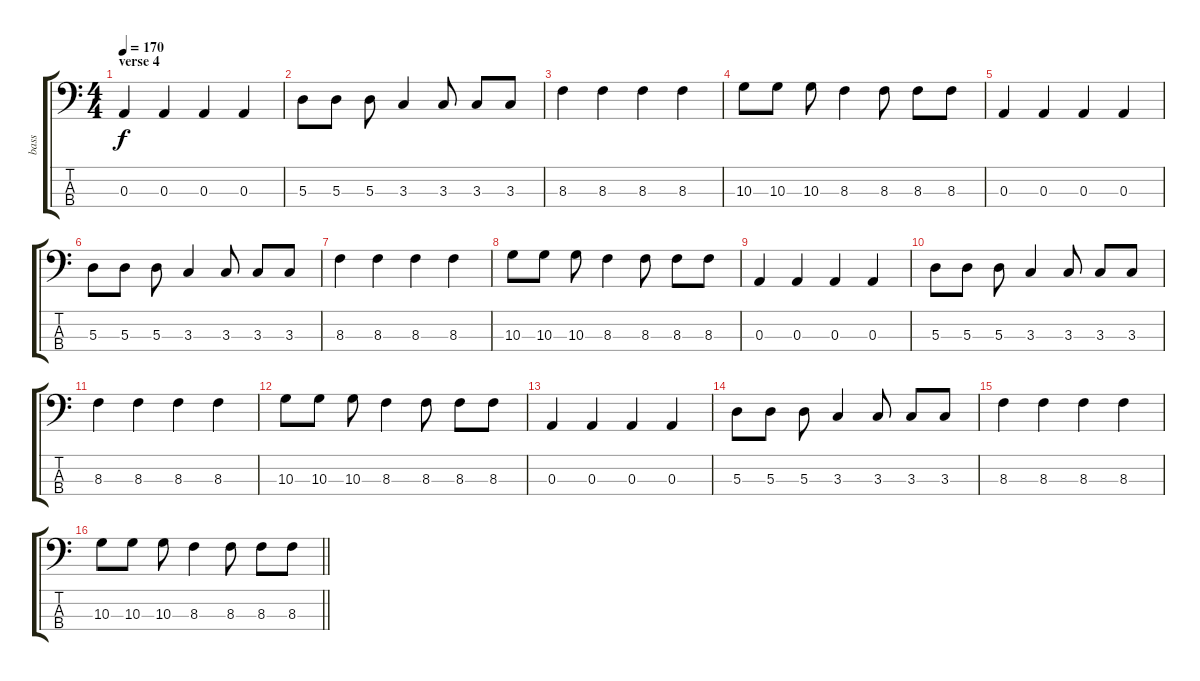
\track ("bass" "bass") {instrument electricbassfinger}
\staff {score tabs}
\tuning (G2 D2 A1 E1) {hide}
\ts (4 4)
\section ("" "verse 4")
\tempo 170
\clef f4
\ks c
0.3.4{dy f} 0.3.4 0.3.4 0.3.4 |
5.3.8 5.3.8 5.3.8 3.3.4 3.3.8 3.3.8 3.3.8 |
8.3.4 8.3.4 8.3.4 8.3.4 |
10.3.8 10.3.8 10.3.8 8.3.4 8.3.8 8.3.8 8.3.8 |
0.3.4 0.3.4 0.3.4 0.3.4 |
5.3.8 5.3.8 5.3.8 3.3.4 3.3.8 3.3.8 3.3.8 |
8.3.4 8.3.4 8.3.4 8.3.4 |
10.3.8 10.3.8 10.3.8 8.3.4 8.3.8 8.3.8 8.3.8 |
0.3.4 0.3.4 0.3.4 0.3.4 |
5.3.8 5.3.8 5.3.8 3.3.4 3.3.8 3.3.8 3.3.8 |
8.3.4 8.3.4 8.3.4 8.3.4 |
10.3.8 10.3.8 10.3.8 8.3.4 8.3.8 8.3.8 8.3.8 |
0.3.4 0.3.4 0.3.4 0.3.4 |
5.3.8 5.3.8 5.3.8 3.3.4 3.3.8 3.3.8 3.3.8 |
8.3.4 8.3.4 8.3.4 8.3.4 |
\barLineRight lightlight
10.3.8 10.3.8 10.3.8 8.3.4 8.3.8 8.3.8 8.3.8
